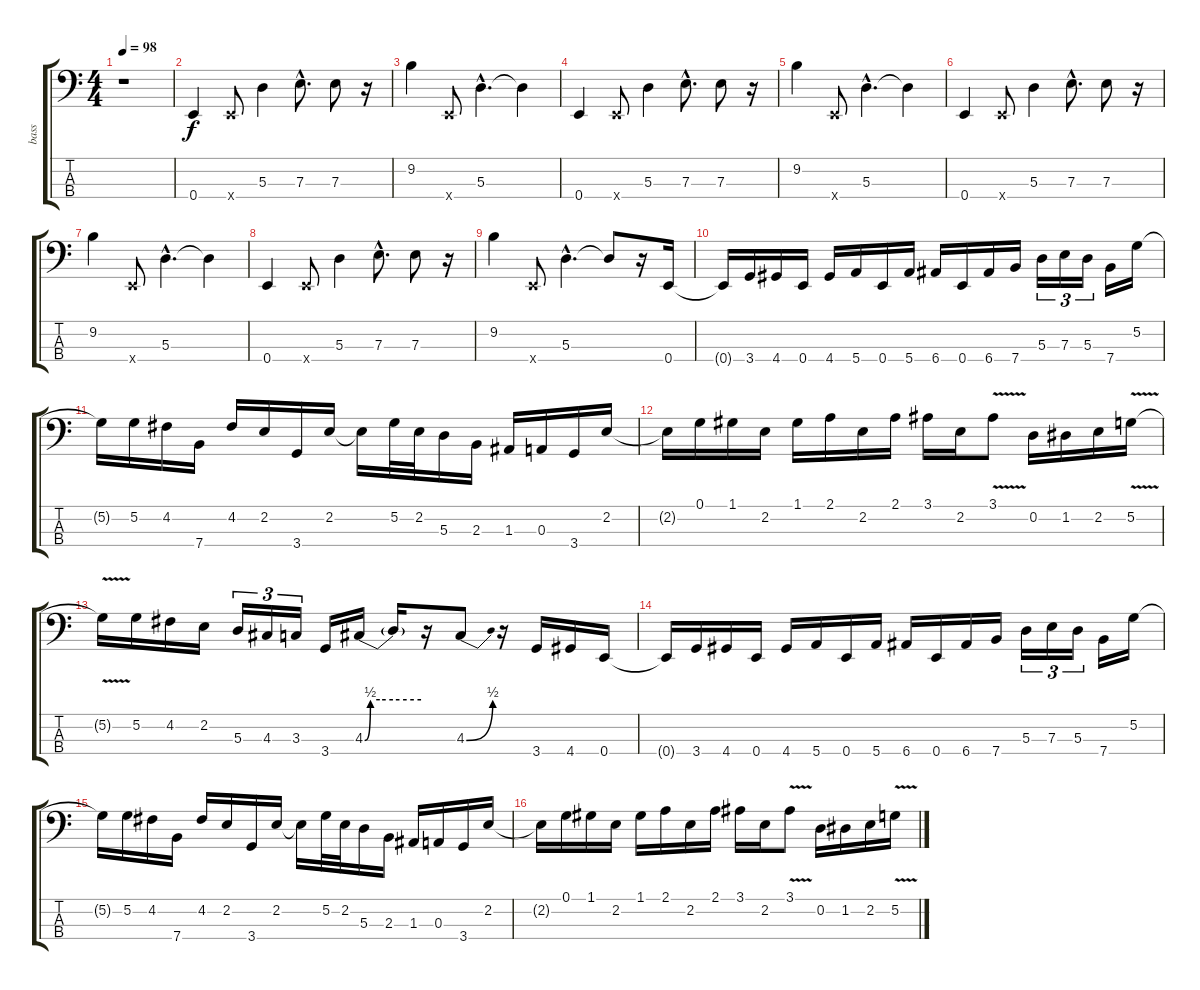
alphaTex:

\track ("bass" "bass") {instrument electricbassfinger}
\staff {score tabs}
\tuning (G2 D2 A1 E1) {hide}
\ts (4 4)
\tempo 98
\clef f4
\ks c
r.1{dy f instrument electricbassfinger} |
0.4.4 0.4{x}.8 5.3.4 7.3{hac}.8{d} 7.3.8 r.16 |
9.2.4 0.4{x}.8 5.3{hac}.4{d} 5.3{t}.4 |
0.4.4 0.4{x}.8 5.3.4 7.3{hac}.8{d} 7.3.8 r.16 |
9.2.4 0.4{x}.8 5.3{hac}.4{d} 5.3{t}.4 |
0.4.4 0.4{x}.8 5.3.4 7.3{hac}.8{d} 7.3.8 r.16 |
9.2.4 0.4{x}.8 5.3{hac}.4{d} 5.3{t}.4 |
0.4.4 0.4{x}.8 5.3.4 7.3{hac}.8{d} 7.3.8 r.16 |
9.2.4 0.4{x}.8 5.3{hac}.4{d} 5.3{t}.8 r.16 0.4.16 |
0.4{t}.16 3.4.16 4.4.16 0.4.16 4.4.16 5.4.16 0.4.16 5.4.16 6.4.16 0.4.16 6.4.16 7.4.16 5.3.16{tu (3 2)} 7.3.16{tu (3 2)} 5.3.16{tu (3 2)} 7.4.16 5.2.16 |
5.2{t}.16 5.2.16 4.2.16 7.4.16 4.2.16 2.2.16 3.4.16 2.2.16 2.2{t}.16 5.2.32 2.2.32 5.3.16 2.3.16 1.3.16 0.3.16 3.4.16 2.2.16 |
2.2{t}.16 0.1.16 1.1.16 2.2.16 1.1.16 2.1.16 2.2.16 2.1.16 3.1.16 2.2.16 3.1{v}.8 0.2.16 1.2.16 2.2.16 5.2{v}.16 |
5.2{t}.16 5.2.16 4.2.16 2.2.16 5.3.16{tu (3 2)} 4.3.16{tu (3 2)} 3.3.16{tu (3 2)} 3.4.16 4.3{be (custom 0 0 6 2 16 2 30 2 60 2)}.16 4.3{t}.16 r.16 4.3{be (bend 0 0 60 2)}.8 r.16 3.4.16 4.4.16 0.4.16 |
0.4{t}.16 3.4.16 4.4.16 0.4.16 4.4.16 5.4.16 0.4.16 5.4.16 6.4.16 0.4.16 6.4.16 7.4.16 5.3.16{tu (3 2)} 7.3.16{tu (3 2)} 5.3.16{tu (3 2)} 7.4.16 5.2.16 |
5.2{t}.16 5.2.16 4.2.16 7.4.16 4.2.16 2.2.16 3.4.16 2.2.16 2.2{t}.16 5.2.32 2.2.32 5.3.16 2.3.16 1.3.16 0.3.16 3.4.16 2.2.16 |
2.2{t}.16 0.1.16 1.1.16 2.2.16 1.1.16 2.1.16 2.2.16 2.1.16 3.1.16 2.2.16 3.1{v}.8 0.2.16 1.2.16 2.2.16 5.2{v}.16
